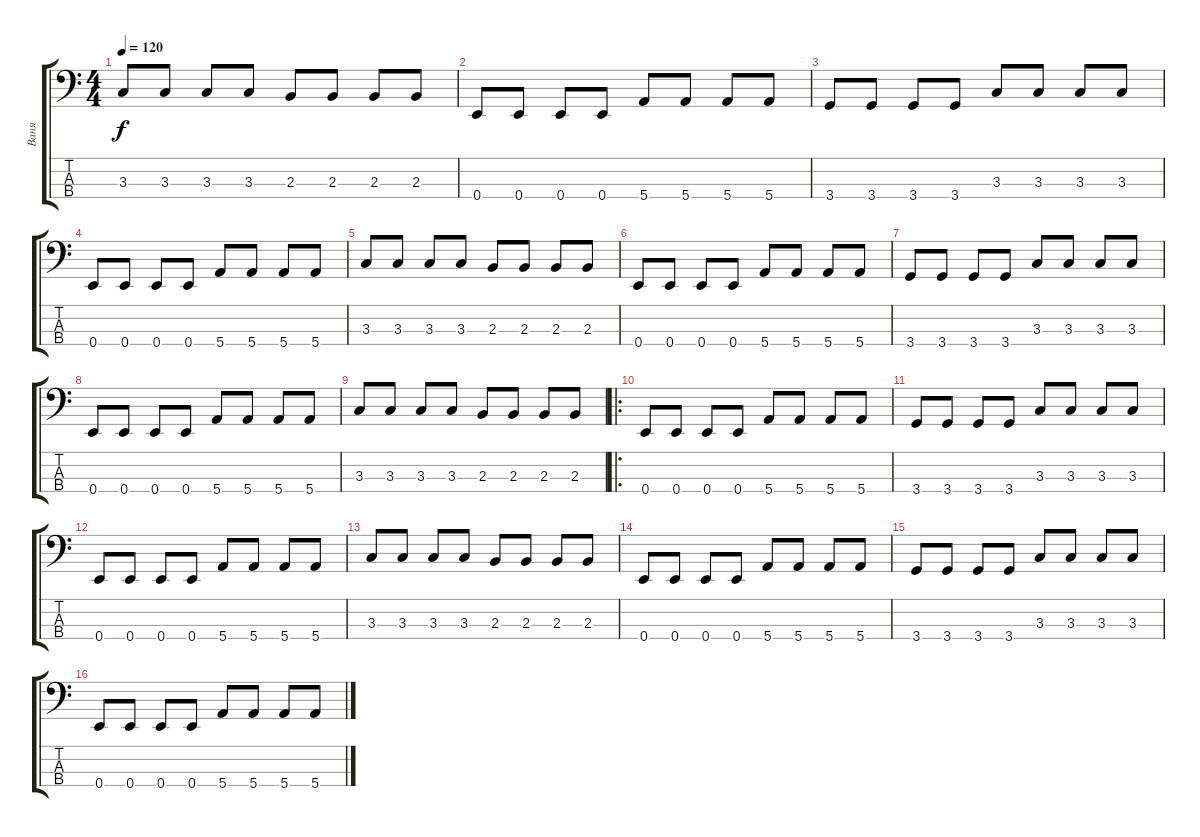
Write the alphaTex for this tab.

\track ("Ваня" "Ваня") {instrument electricbasspick}
\staff {score tabs}
\tuning (G2 D2 A1 E1) {hide}
\ts (4 4)
\tempo 120
\clef f4
\ks c
3.3.8{dy f} 3.3.8 3.3.8 3.3.8 2.3.8 2.3.8 2.3.8 2.3.8 |
0.4.8 0.4.8 0.4.8 0.4.8 5.4.8 5.4.8 5.4.8 5.4.8 |
3.4.8 3.4.8 3.4.8 3.4.8 3.3.8 3.3.8 3.3.8 3.3.8 |
0.4.8 0.4.8 0.4.8 0.4.8 5.4.8 5.4.8 5.4.8 5.4.8 |
3.3.8 3.3.8 3.3.8 3.3.8 2.3.8 2.3.8 2.3.8 2.3.8 |
0.4.8 0.4.8 0.4.8 0.4.8 5.4.8 5.4.8 5.4.8 5.4.8 |
3.4.8 3.4.8 3.4.8 3.4.8 3.3.8 3.3.8 3.3.8 3.3.8 |
0.4.8 0.4.8 0.4.8 0.4.8 5.4.8 5.4.8 5.4.8 5.4.8 |
3.3.8 3.3.8 3.3.8 3.3.8 2.3.8 2.3.8 2.3.8 2.3.8 |
\ro
0.4.8 0.4.8 0.4.8 0.4.8 5.4.8 5.4.8 5.4.8 5.4.8 |
3.4.8 3.4.8 3.4.8 3.4.8 3.3.8 3.3.8 3.3.8 3.3.8 |
0.4.8 0.4.8 0.4.8 0.4.8 5.4.8 5.4.8 5.4.8 5.4.8 |
3.3.8 3.3.8 3.3.8 3.3.8 2.3.8 2.3.8 2.3.8 2.3.8 |
0.4.8 0.4.8 0.4.8 0.4.8 5.4.8 5.4.8 5.4.8 5.4.8 |
3.4.8 3.4.8 3.4.8 3.4.8 3.3.8 3.3.8 3.3.8 3.3.8 |
0.4.8 0.4.8 0.4.8 0.4.8 5.4.8 5.4.8 5.4.8 5.4.8
